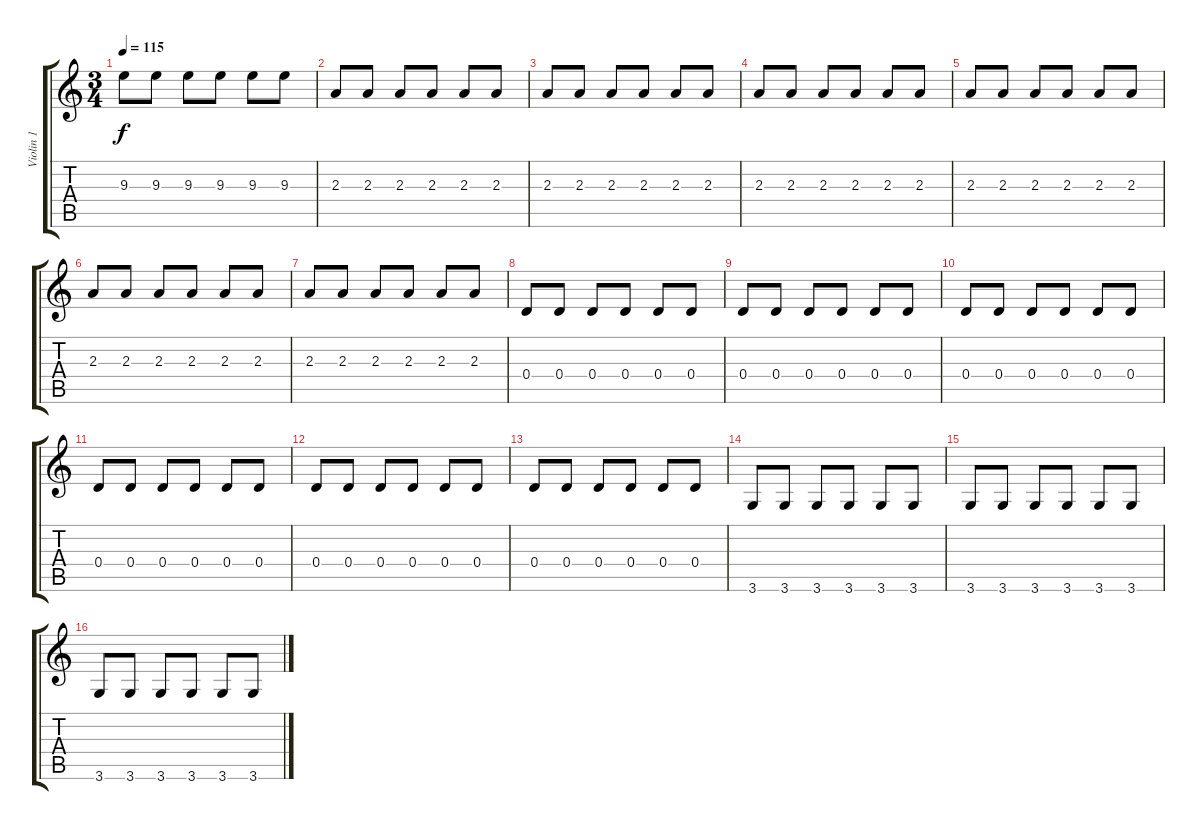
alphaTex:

\track ("Violin 1" "Violin 1") {instrument overdrivenguitar}
\staff {score tabs}
\tuning (E4 B3 G3 D3 A2 E2) {hide}
\ts (3 4)
\tempo 115
\clef g2
\ks aminor
9.3.8{dy f} 9.3.8 9.3.8 9.3.8 9.3.8 9.3.8 |
2.3.8 2.3.8 2.3.8 2.3.8 2.3.8 2.3.8 |
2.3.8 2.3.8 2.3.8 2.3.8 2.3.8 2.3.8 |
2.3.8 2.3.8 2.3.8 2.3.8 2.3.8 2.3.8 |
2.3.8 2.3.8 2.3.8 2.3.8 2.3.8 2.3.8 |
2.3.8 2.3.8 2.3.8 2.3.8 2.3.8 2.3.8 |
2.3.8 2.3.8 2.3.8 2.3.8 2.3.8 2.3.8 |
0.4.8 0.4.8 0.4.8 0.4.8 0.4.8 0.4.8 |
0.4.8 0.4.8 0.4.8 0.4.8 0.4.8 0.4.8 |
0.4.8 0.4.8 0.4.8 0.4.8 0.4.8 0.4.8 |
0.4.8 0.4.8 0.4.8 0.4.8 0.4.8 0.4.8 |
0.4.8 0.4.8 0.4.8 0.4.8 0.4.8 0.4.8 |
0.4.8 0.4.8 0.4.8 0.4.8 0.4.8 0.4.8 |
3.6.8 3.6.8 3.6.8 3.6.8 3.6.8 3.6.8 |
3.6.8 3.6.8 3.6.8 3.6.8 3.6.8 3.6.8 |
3.6.8 3.6.8 3.6.8 3.6.8 3.6.8 3.6.8
